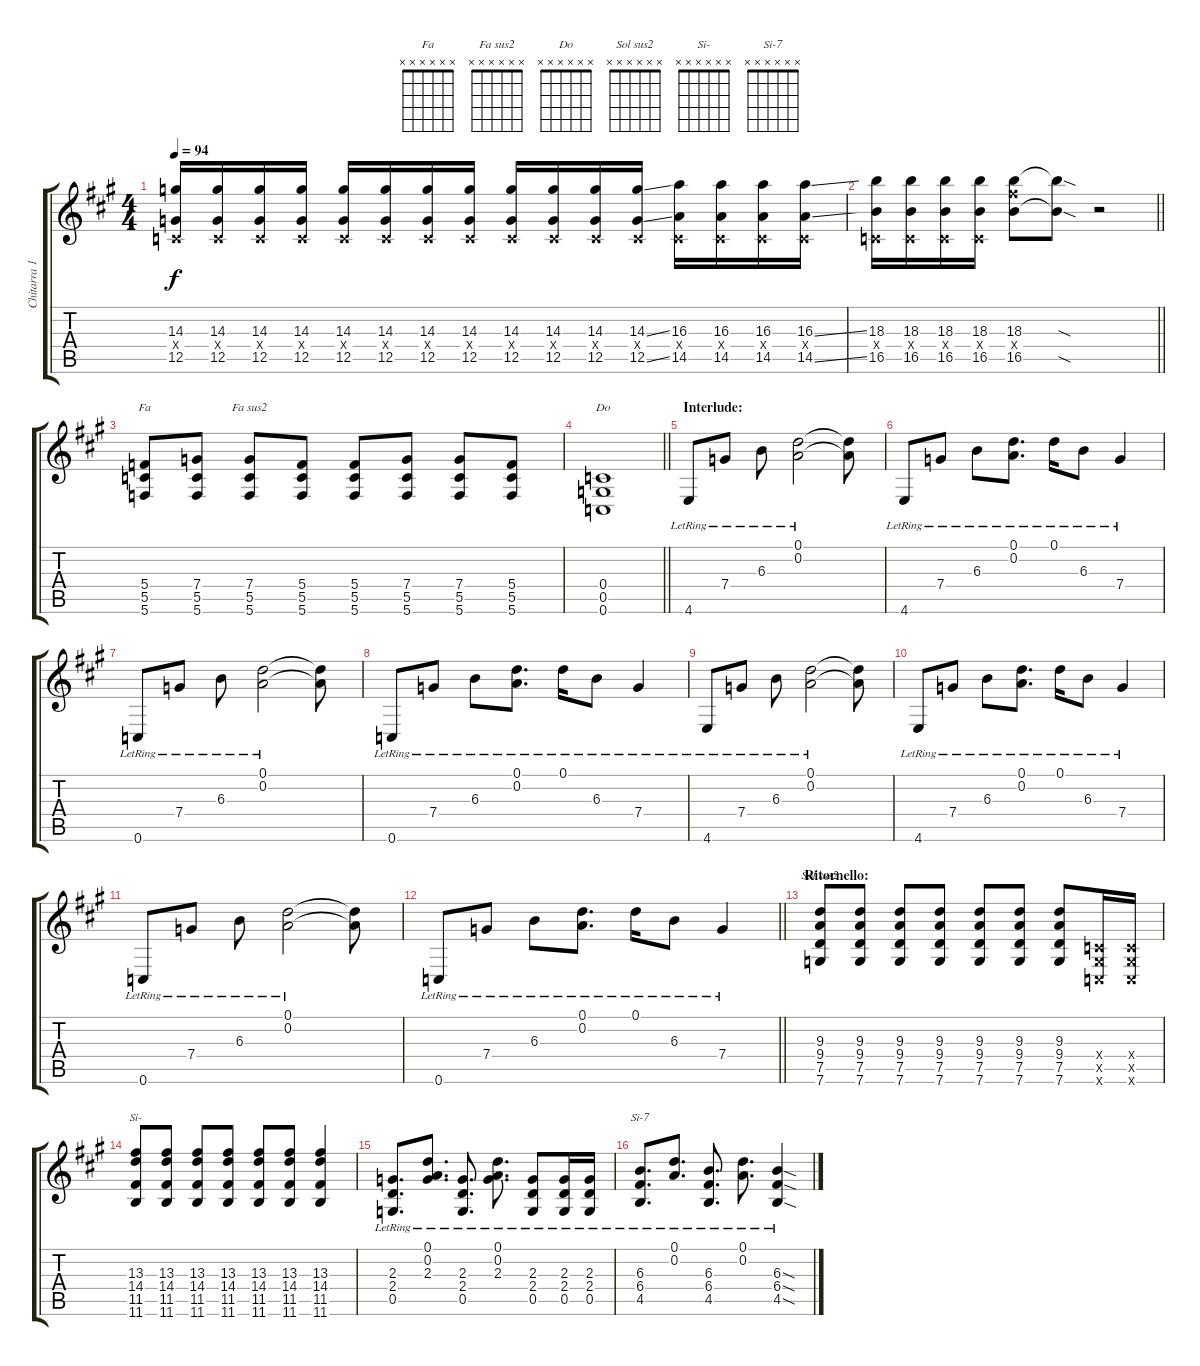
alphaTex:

\track ("Chitarra 1" "Chitarra 1") {instrument overdrivenguitar}
\staff {score tabs}
\tuning (D4 A3 F3 C3 G2 C2) {hide}
\chord ("Fa" x x x x x x)
\chord ("Fa sus2" x x x x x x)
\chord ("Do" x x x x x x)
\chord ("Sol sus2" x x x x x x)
\chord ("Si-" x x x x x x)
\chord ("Si-7" x x x x x x)
\ts (4 4)
\tempo 94
\clef g2
\ks a
(14.3 0.4{x} 12.5).16{dy f} (14.3 0.4{x} 12.5).16 (14.3 0.4{x} 12.5).16 (14.3 0.4{x} 12.5).16 (14.3 0.4{x} 12.5).16 (14.3 0.4{x} 12.5).16 (14.3 0.4{x} 12.5).16 (14.3 0.4{x} 12.5).16 (14.3 0.4{x} 12.5).16 (14.3 0.4{x} 12.5).16 (14.3 0.4{x} 12.5).16 (14.3{ss} 0.4{x} 12.5{ss}).16 (16.3 0.4{x} 14.5).16 (16.3 0.4{x} 14.5).16 (16.3 0.4{x} 14.5).16 (16.3{ss} 0.4{x} 14.5{ss}).16 |
\barLineRight lightlight
(18.3 0.4{x} 16.5).16 (18.3 0.4{x} 16.5).16 (18.3 0.4{x} 16.5).16 (18.3 0.4{x} 16.5).16 (18.3 18.4{x} 16.5).8 (18.3{sod t} 16.5{sod t}).8 r.2 |
(5.4 5.5 5.6).8{ch "Fa"} (7.4 5.5 5.6).8 (7.4 5.5 5.6).8{ch "Fa sus2"} (5.4 5.5 5.6).8 (5.4 5.5 5.6).8 (7.4 5.5 5.6).8 (7.4 5.5 5.6).8 (5.4 5.5 5.6).8 |
\barLineRight lightlight
(0.4 0.5 0.6).1{ch "Do"} |
\section ("" "Interlude:")
4.6{lr}.8{instrument electricguitarclean} 7.4{lr}.8 6.3{lr}.8 (0.1{lr} 0.2{lr}).2 (0.1{t} 0.2{t}).8 |
4.6{lr}.8 7.4{lr}.8 6.3{lr}.8 (0.1{lr} 0.2{lr}).8{d} 0.1{lr}.16 6.3{lr}.8 7.4{lr}.4 |
0.6{lr}.8 7.4{lr}.8 6.3{lr}.8 (0.1{lr} 0.2{lr}).2 (0.1{t} 0.2{t}).8 |
0.6{lr}.8 7.4{lr}.8 6.3{lr}.8 (0.1{lr} 0.2{lr}).8{d} 0.1{lr}.16 6.3{lr}.8 7.4{lr}.4 |
4.6{lr}.8 7.4{lr}.8 6.3{lr}.8 (0.1{lr} 0.2{lr}).2 (0.1{t} 0.2{t}).8 |
4.6{lr}.8 7.4{lr}.8 6.3{lr}.8 (0.1{lr} 0.2{lr}).8{d} 0.1{lr}.16 6.3{lr}.8 7.4{lr}.4 |
0.6{lr}.8 7.4{lr}.8 6.3{lr}.8 (0.1{lr} 0.2{lr}).2 (0.1{t} 0.2{t}).8 |
\barLineRight lightlight
0.6{lr}.8 7.4{lr}.8 6.3{lr}.8 (0.1{lr} 0.2{lr}).8{d} 0.1{lr}.16 6.3{lr}.8 7.4{lr}.4 |
\section ("" "Ritornello:")
(9.3 9.4 7.5 7.6).8{ch "Sol sus2"} (9.3 9.4 7.5 7.6).8 (9.3 9.4 7.5 7.6).8 (9.3 9.4 7.5 7.6).8 (9.3 9.4 7.5 7.6).8 (9.3 9.4 7.5 7.6).8 (9.3 9.4 7.5 7.6).8 (0.4{x} 0.5{x} 0.6{x}).16 (0.4{x} 0.5{x} 0.6{x}).16 |
(13.3 14.4 11.5 11.6).8{ch "Si-"} (13.3 14.4 11.5 11.6).8 (13.3 14.4 11.5 11.6).8 (13.3 14.4 11.5 11.6).8 (13.3 14.4 11.5 11.6).8 (13.3 14.4 11.5 11.6).8 (13.3 14.4 11.5 11.6).4 |
(2.3{lr} 2.4{lr} 0.5{lr}).8{d instrument overdrivenguitar} (0.1{lr} 0.2{lr} 2.3{lr}).8{d} (2.3{lr} 2.4{lr} 0.5{lr}).8{d} (0.1{lr} 0.2{lr} 2.3{lr}).8{d} (2.3{lr} 2.4{lr} 0.5{lr}).8 (2.3{lr} 2.4{lr} 0.5{lr}).16 (2.3{lr} 2.4{lr} 0.5{lr}).16 |
(6.3{lr} 6.4{lr} 4.5{lr}).8{d ch "Si-7"} (0.1{lr} 0.2{lr}).8{d} (6.3{lr} 6.4{lr} 4.5{lr}).8{d} (0.1{lr} 0.2{lr}).8{d} (6.3{sod lr} 6.4{sod lr} 4.5{sod lr}).4
